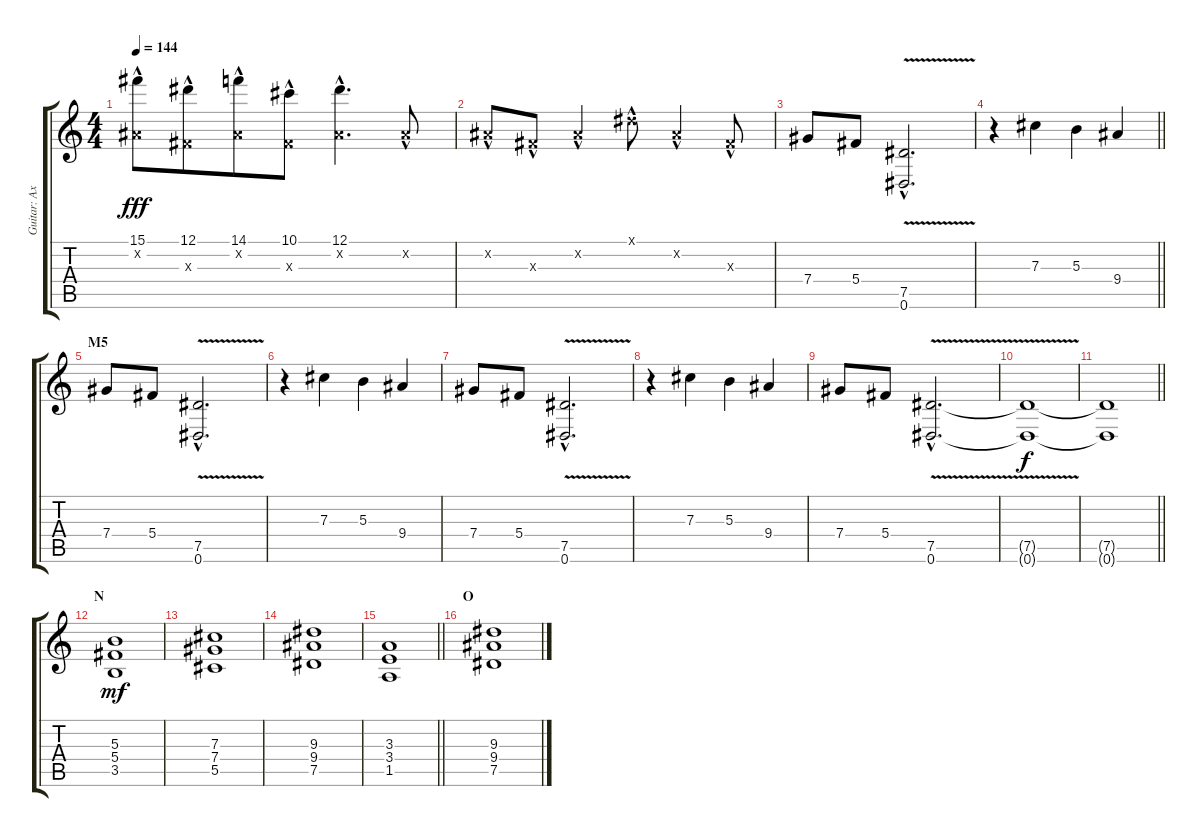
\track ("Guitar: Axel" "Guitar: Ax") {instrument acousticguitarsteel}
\staff {score tabs}
\tuning (Eb4 Bb3 Gb3 Db3 Ab2 Eb2) {hide}
\ts (4 4)
\tempo 144
\clef g2
\ks c
(15.1 0.2{hac x}).8{dy fff} (12.1 0.3{hac x}).8{beam merge} (14.1 0.2{hac x}).8 (10.1 0.3{hac x}).8 (12.1 0.2{hac x}).4{d} 0.2{hac x}.8 |
0.2{hac x}.8 0.3{hac x}.8 0.2{hac x}.4 0.1{hac x}.8 0.2{hac x}.4 0.3{hac x}.8 |
7.4.8 5.4.8 (7.5 0.6{v hac}).2{d} |
\barLineRight lightlight
r.4 7.3.4 5.3.4 9.4.4 |
\section ("" "M5")
7.4.8 5.4.8 (7.5 0.6{v hac}).2{d} |
r.4 7.3.4 5.3.4 9.4.4 |
7.4.8 5.4.8 (7.5 0.6{v hac}).2{d} |
r.4 7.3.4 5.3.4 9.4.4 |
7.4.8 5.4.8 (7.5{v} 0.6{v hac}).2{d} |
(7.5{t} 0.6{t}).1{dy f} |
\barLineRight lightlight
(7.5{t} 0.6{t}).1 |
\section ("" "N")
(5.3 5.4 3.5).1{dy mf} |
(7.3 7.4 5.5).1 |
(9.3 9.4 7.5).1 |
\barLineRight lightlight
(3.3 3.4 1.5).1 |
\section ("" "O")
(9.3 9.4 7.5).1
